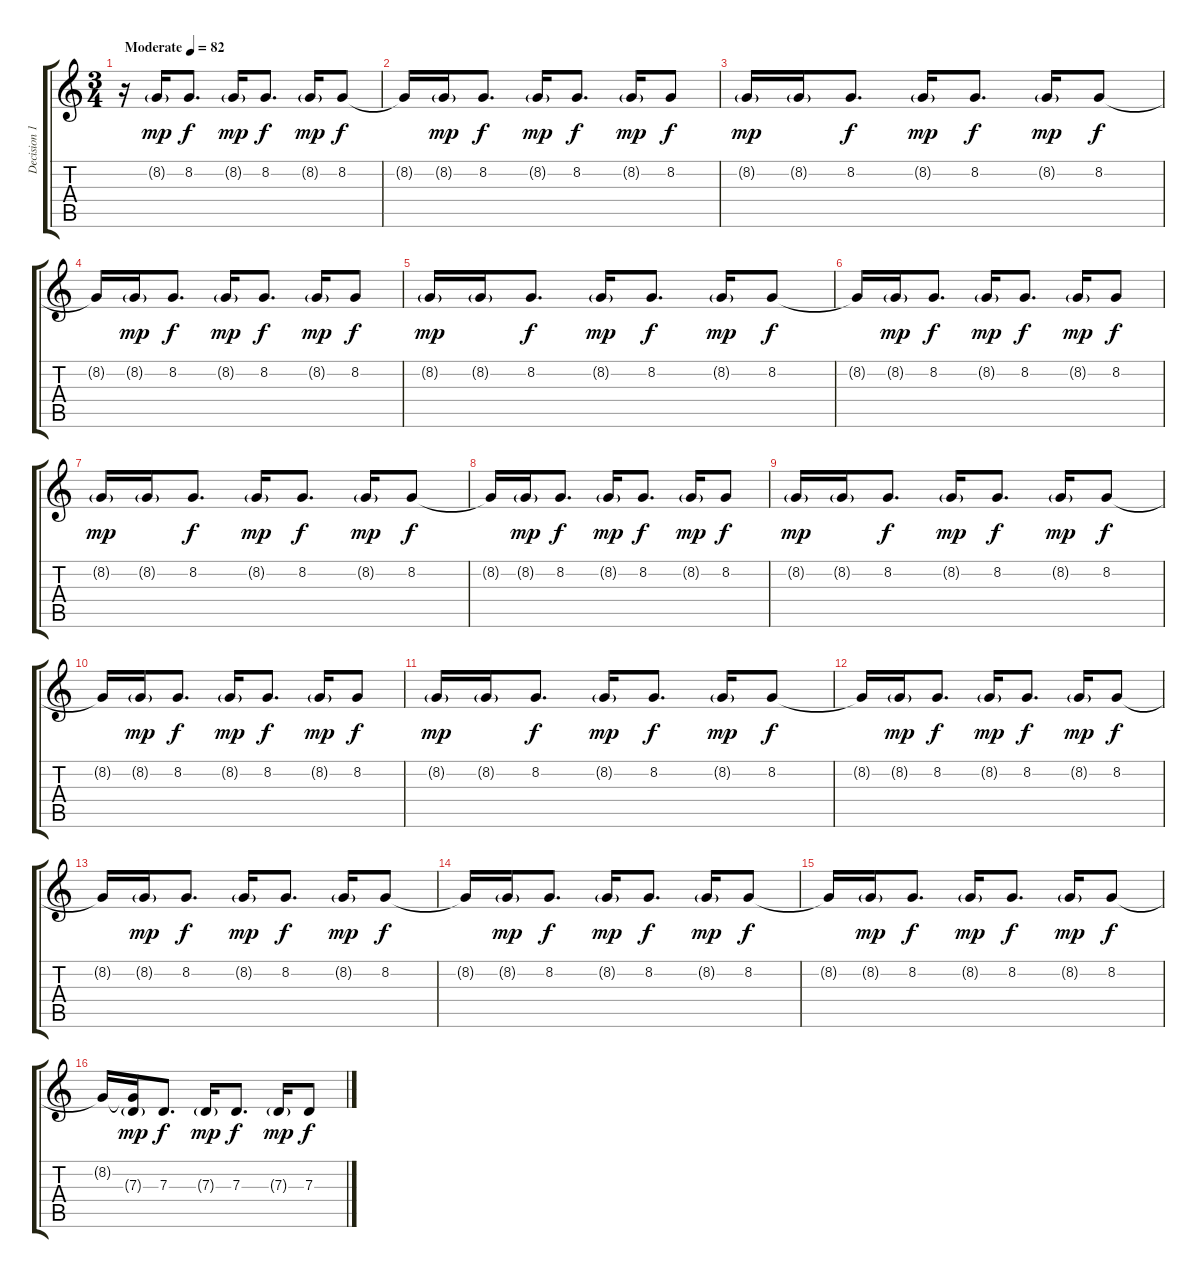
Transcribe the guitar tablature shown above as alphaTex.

\track ("Decision 1" "Decision 1") {instrument orchestralharp}
\staff {score tabs}
\tuning (E4 B3 G3 D3 A2 E2) {hide}
\ts (3 4)
\tempo (82 "Moderate")
\clef g2
\ks c
r.16{dy mp instrument orchestralharp} 8.2{g}.16 8.2.8{d dy f} 8.2{g}.16{dy mp} 8.2.8{d dy f} 8.2{g}.16{dy mp} 8.2.8{dy f} |
8.2{t}.16 8.2{g}.16{dy mp} 8.2.8{d dy f} 8.2{g}.16{dy mp} 8.2.8{d dy f} 8.2{g}.16{dy mp} 8.2.8{dy f} |
8.2{g}.16{dy mp} 8.2{g}.16 8.2.8{d dy f} 8.2{g}.16{dy mp} 8.2.8{d dy f} 8.2{g}.16{dy mp} 8.2.8{dy f} |
8.2{t}.16 8.2{g}.16{dy mp} 8.2.8{d dy f} 8.2{g}.16{dy mp} 8.2.8{d dy f} 8.2{g}.16{dy mp} 8.2.8{dy f} |
8.2{g}.16{dy mp} 8.2{g}.16 8.2.8{d dy f} 8.2{g}.16{dy mp} 8.2.8{d dy f} 8.2{g}.16{dy mp} 8.2.8{dy f} |
8.2{t}.16 8.2{g}.16{dy mp} 8.2.8{d dy f} 8.2{g}.16{dy mp} 8.2.8{d dy f} 8.2{g}.16{dy mp} 8.2.8{dy f} |
8.2{g}.16{dy mp} 8.2{g}.16 8.2.8{d dy f} 8.2{g}.16{dy mp} 8.2.8{d dy f} 8.2{g}.16{dy mp} 8.2.8{dy f} |
8.2{t}.16 8.2{g}.16{dy mp} 8.2.8{d dy f} 8.2{g}.16{dy mp} 8.2.8{d dy f} 8.2{g}.16{dy mp} 8.2.8{dy f} |
8.2{g}.16{dy mp} 8.2{g}.16 8.2.8{d dy f} 8.2{g}.16{dy mp} 8.2.8{d dy f} 8.2{g}.16{dy mp} 8.2.8{dy f} |
8.2{t}.16 8.2{g}.16{dy mp} 8.2.8{d dy f} 8.2{g}.16{dy mp} 8.2.8{d dy f} 8.2{g}.16{dy mp} 8.2.8{dy f} |
8.2{g}.16{dy mp} 8.2{g}.16 8.2.8{d dy f} 8.2{g}.16{dy mp} 8.2.8{d dy f} 8.2{g}.16{dy mp} 8.2.8{dy f} |
8.2{t}.16 8.2{g}.16{dy mp} 8.2.8{d dy f} 8.2{g}.16{dy mp} 8.2.8{d dy f} 8.2{g}.16{dy mp} 8.2.8{dy f} |
8.2{t}.16 8.2{g}.16{dy mp} 8.2.8{d dy f} 8.2{g}.16{dy mp} 8.2.8{d dy f} 8.2{g}.16{dy mp} 8.2.8{dy f} |
8.2{t}.16 8.2{g}.16{dy mp} 8.2.8{d dy f} 8.2{g}.16{dy mp} 8.2.8{d dy f} 8.2{g}.16{dy mp} 8.2.8{dy f} |
8.2{t}.16 8.2{g}.16{dy mp} 8.2.8{d dy f} 8.2{g}.16{dy mp} 8.2.8{d dy f} 8.2{g}.16{dy mp} 8.2.8{dy f} |
8.2{t}.16 (8.2{t} 7.3{g}).16{dy mp} 7.3.8{d dy f} 7.3{g}.16{dy mp} 7.3.8{d dy f} 7.3{g}.16{dy mp} 7.3.8{dy f}
